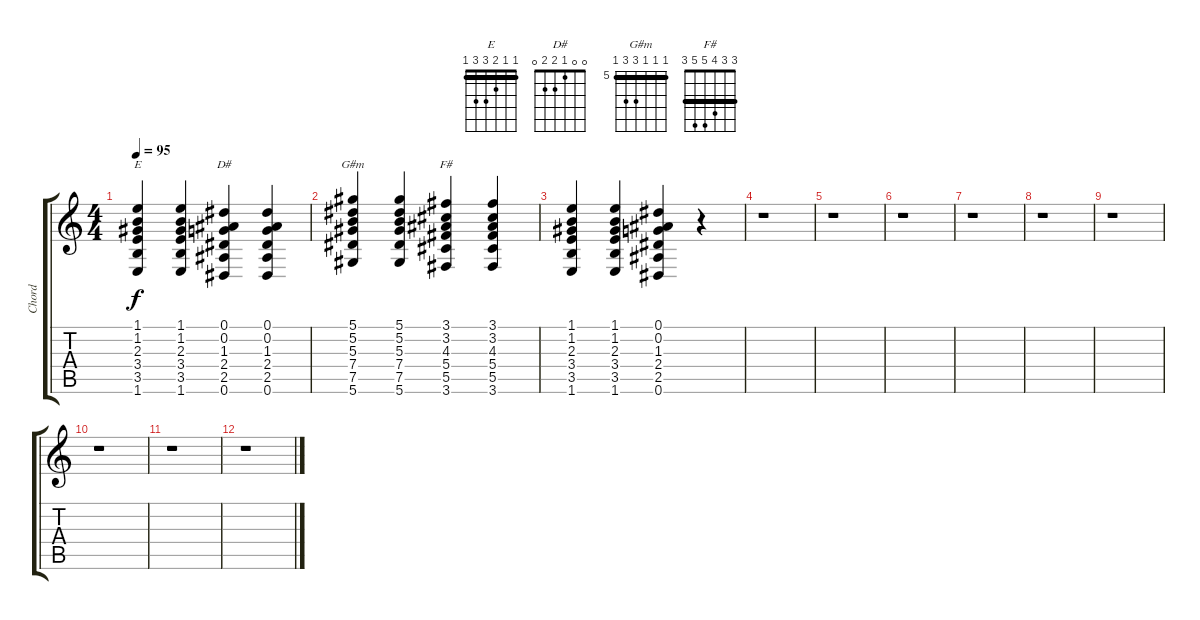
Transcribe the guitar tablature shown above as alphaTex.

\track ("Chord" "Chord") {instrument distortionguitar}
\staff {score tabs}
\tuning (Eb4 Bb3 Gb3 Db3 Ab2 Eb2) {hide}
\chord ("E" 1 1 2 3 3 1) {barre 1}
\chord ("D#" 0 0 1 2 2 0)
\chord ("G#m" 5 5 5 7 7 5) {firstfret 5 barre 5}
\chord ("F#" 3 3 4 5 5 3) {barre 3}
\ts (4 4)
\tempo 95
\clef g2
\ks c
(1.1 1.2 2.3 3.4 3.5 1.6).4{ch "E" dy f} (1.1 1.2 2.3 3.4 3.5 1.6).4 (0.1 0.2 1.3 2.4 2.5 0.6).4{ch "D#"} (0.1 0.2 1.3 2.4 2.5 0.6).4 |
(5.1 5.2 5.3 7.4 7.5 5.6).4{ch "G#m"} (5.1 5.2 5.3 7.4 7.5 5.6).4 (3.1 3.2 4.3 5.4 5.5 3.6).4{ch "F#"} (3.1 3.2 4.3 5.4 5.5 3.6).4 |
(1.1 1.2 2.3 3.4 3.5 1.6).4 (1.1 1.2 2.3 3.4 3.5 1.6).4 (0.1 0.2 1.3 2.4 2.5 0.6).4 r.4 |
r.1 |
r.1 |
r.1 |
r.1 |
r.1 |
r.1 |
r.1 |
r.1 |
r.1
